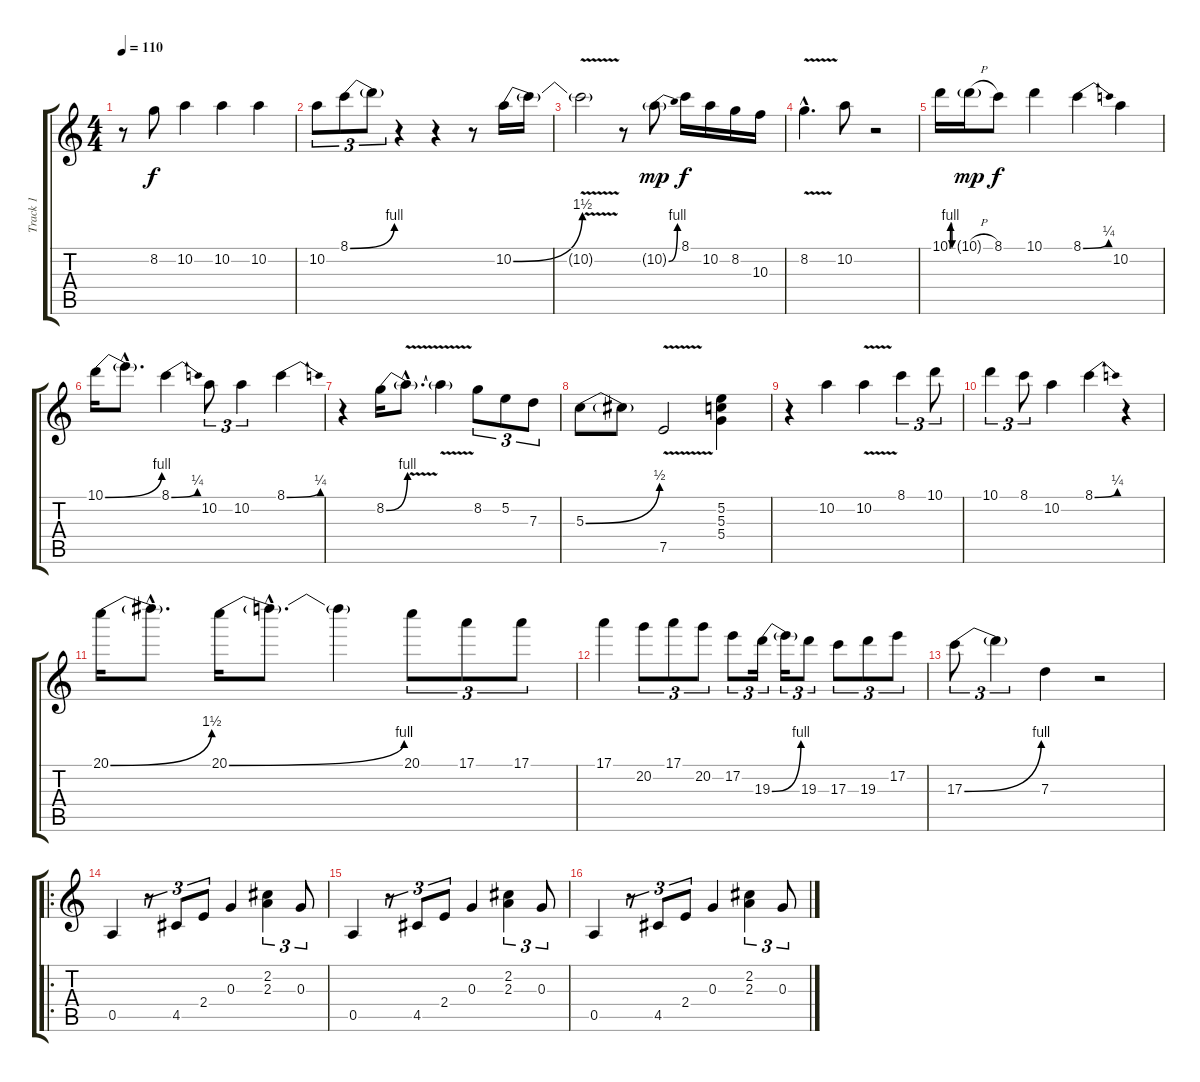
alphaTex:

\track ("Track 1" "Track 1") {instrument distortionguitar}
\staff {score tabs}
\tuning (E4 B3 G3 D3 A2 E2) {hide}
\ts (4 4)
\tempo 110
\clef g2
\ks c
r.8{dy f} 8.2.8 10.2.4 10.2.4 10.2.4 |
10.2.8{tu (3 2)} 8.1{be (bend 0 0 60 4)}.8{tu (3 2)} 8.1{t}.8{tu (3 2)} r.4 r.4 r.8 10.2{be (bend 0 0 60 6)}.16 10.2{t}.16 |
10.2{v t}.2 r.8 10.2{be (bend 0 0 60 4) g}.8{dy mp} 8.1.16{dy f} 10.2.16 8.2.16 10.3.16 |
8.2{v hac}.4{d} 10.2.8 r.2 |
10.1{be (custom 0 0 15 4 30 4 45 0 60 0)}.16 10.1{h g}.16{dy mp} 8.1.8{dy f} 10.1.4 8.1{be (bend 0 0 60 1)}.4 10.2.4 |
10.1{be (bend 0 0 60 4)}.16 10.1{hac t}.8{d} 8.1{be (bend 0 0 60 1)}.4 10.2.8{tu (3 2)} 10.2.4{tu (3 2)} 8.1{be (bend 0 0 60 1)}.4 |
r.4 8.2{be (bend 0 0 60 4)}.16 8.2{v hac t}.8{d} 8.2{v t}.4 8.2.8{tu (3 2)} 5.2.8{tu (3 2)} 7.3.8{tu (3 2)} |
5.3{be (bend 0 0 60 2)}.8 5.3{t}.8 7.5{v}.2 (5.2 5.3 5.4).4 |
r.4 10.2.4 10.2{v}.4 8.1.4{tu (3 2)} 10.1.8{tu (3 2)} |
10.1.4{tu (3 2)} 8.1.8{tu (3 2)} 10.2.4 8.1{be (bend 0 0 60 1)}.4 r.4 |
20.1{be (bend 0 0 60 6)}.16 20.1{hac t}.8{d} 20.1{be (bend 0 0 60 4)}.16 20.1{hac t}.8{d} 20.1{t}.4 20.1.8{tu (3 2)} 17.1.8{tu (3 2)} 17.1.8{tu (3 2)} |
17.1.4 20.2.8{tu (3 2)} 17.1.8{tu (3 2)} 20.2.8{tu (3 2)} 17.2.8{tu (3 2)} 19.3{be (bend 0 0 60 4)}.16{tu (3 2)} 19.3{t}.16{tu (3 2)} 19.3.8{tu (3 2)} 17.3.8{tu (3 2)} 19.3.8{tu (3 2)} 17.2.8{tu (3 2)} |
17.3{be (bend 0 0 60 4)}.8{tu (3 2)} 17.3{t}.4{tu (3 2)} 7.3.4 r.2 |
\ro
0.5.4 r.8{tu (3 2)} 4.5.8{tu (3 2)} 2.4.8{tu (3 2)} 0.3.4 (2.2 2.3).4{tu (3 2)} 0.3.8{tu (3 2)} |
0.5.4 r.8{tu (3 2)} 4.5.8{tu (3 2)} 2.4.8{tu (3 2)} 0.3.4 (2.2 2.3).4{tu (3 2)} 0.3.8{tu (3 2)} |
0.5.4 r.8{tu (3 2)} 4.5.8{tu (3 2)} 2.4.8{tu (3 2)} 0.3.4 (2.2 2.3).4{tu (3 2)} 0.3.8{tu (3 2)}
